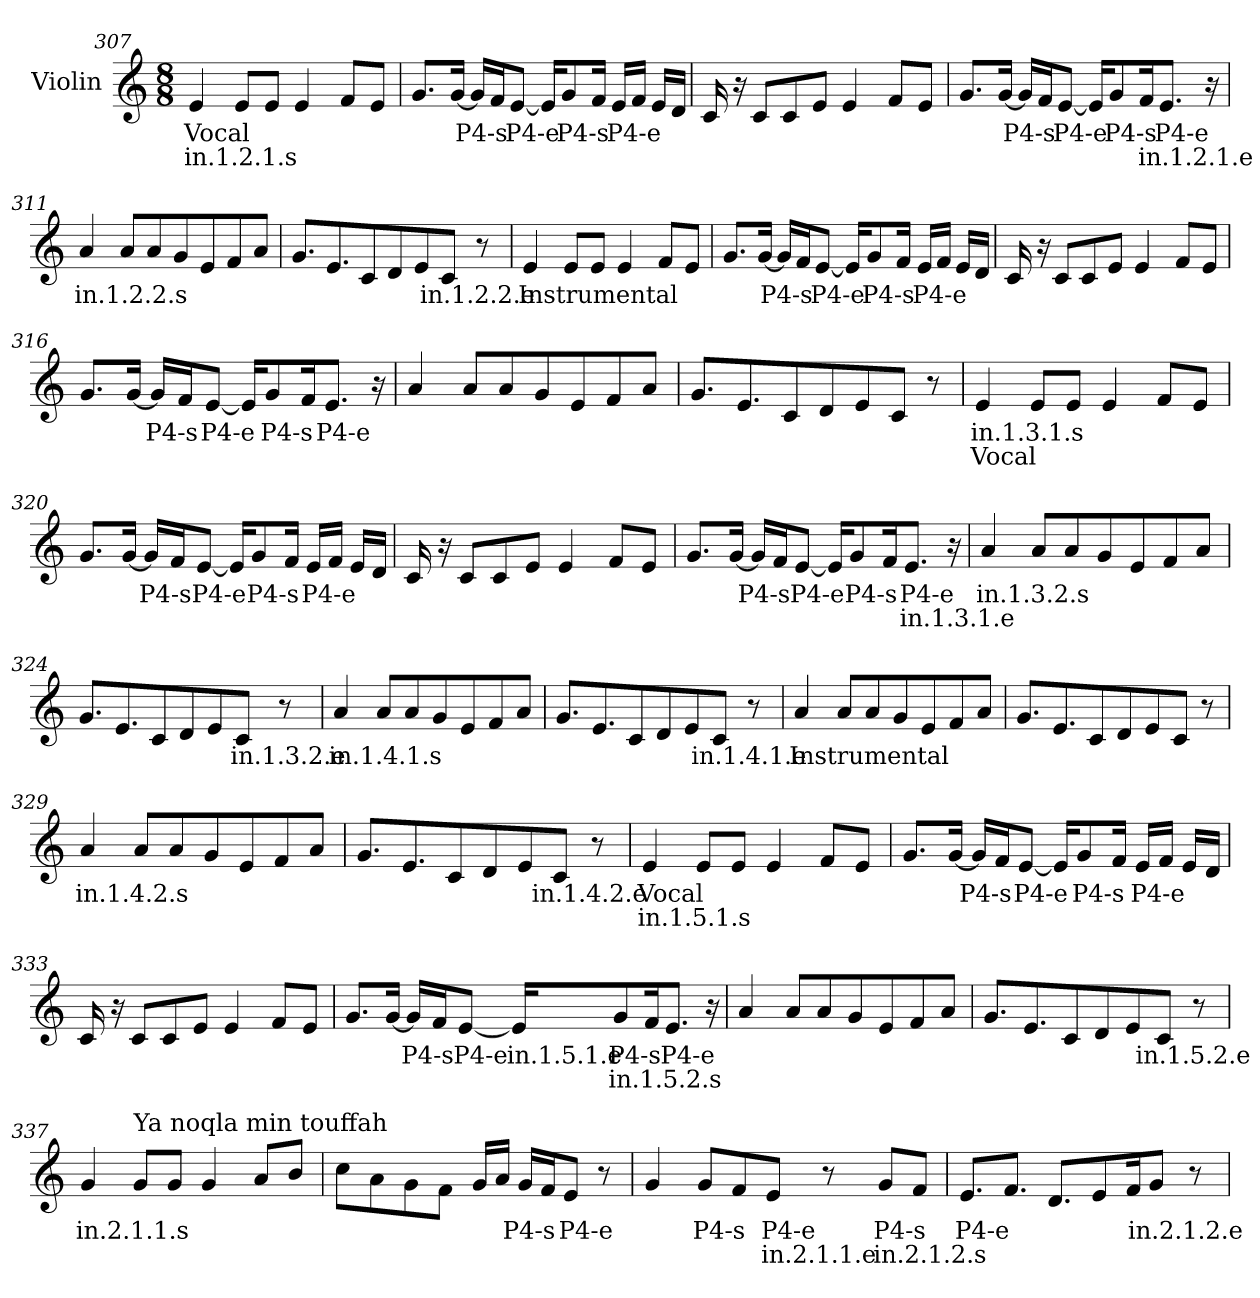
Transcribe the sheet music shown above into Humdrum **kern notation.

**kern	**text	**text
*part1	*part1	*part1
*staff1	*staff1	*staff1
*I"Violin	*	*
!!LO:LB:g=z
*clefG2	*	*
*k[]	*	*
*M8/8	*	*
=307	=307	=307
!	!LO:LY:b	!LO:LY:b
4e/	Vocal	in.1.2.1.s
8e/L	.	.
8e/J	.	.
4e/	.	.
8f/L	.	.
8e/J	.	.
=308	=308	=308
8.g/L	.	.
[16g/Jk	.	.
!	!LO:LY:b	!
16gi/LL]	P4-s	.
16fi/J	.	.
!	!LO:LY:b	!
[8ei/J	P4-e	.
16e/KL]	.	.
!	!LO:LY:b	!
8gi/	P4-s	.
16fi/Jk	.	.
!	!LO:LY:b	!
16ei/LL	P4-e	.
16f/JJ	.	.
16e/LL	.	.
16d/JJ	.	.
=309	=309	=309
16c/	.	.
16r	.	.
8c/L	.	.
8c/	.	.
8e/J	.	.
4e/	.	.
8f/L	.	.
8e/J	.	.
!!LO:LB:g=z
=310	=310	=310
8.g/L	.	.
[16g/Jk	.	.
!	!LO:LY:b	!
16gi/LL]	P4-s	.
16fi/J	.	.
!	!LO:LY:b	!
[8ei/J	P4-e	.
16e/KL]	.	.
!	!LO:LY:b	!
8gi/	P4-s	.
16fi/K	.	.
!	!LO:LY:b	!LO:LY:b
8.ei/J	P4-e	in.1.2.1.e
16r	.	.
=311	=311	=311
!	!LO:LY:b	!
4a/	in.1.2.2.s	.
8a/L	.	.
8a/	.	.
8g/	.	.
8e/	.	.
8f/	.	.
8a/J	.	.
=312	=312	=312
8.g/L	.	.
8.e/	.	.
8c/	.	.
8d/	.	.
8e/	.	.
!	!LO:LY:b	!
8c/J	in.1.2.2.e	.
8r	.	.
!!LO:LB:g=z
=313	=313	=313
!	!LO:LY:b	!
4e/	Instrumental	.
8e/L	.	.
8e/J	.	.
4e/	.	.
8f/L	.	.
8e/J	.	.
=314	=314	=314
8.g/L	.	.
[16g/Jk	.	.
!	!LO:LY:b	!
16gi/LL]	P4-s	.
16fi/J	.	.
!	!LO:LY:b	!
[8ei/J	P4-e	.
16e/KL]	.	.
!	!LO:LY:b	!
8gi/	P4-s	.
16fi/Jk	.	.
!	!LO:LY:b	!
16ei/LL	P4-e	.
16f/JJ	.	.
16e/LL	.	.
16d/JJ	.	.
!!LO:PB:g=z
=315	=315	=315
16c/	.	.
16r	.	.
8c/L	.	.
8c/	.	.
8e/J	.	.
4e/	.	.
8f/L	.	.
8e/J	.	.
=316	=316	=316
8.g/L	.	.
[16g/Jk	.	.
!	!LO:LY:b	!
16gi/LL]	P4-s	.
16fi/J	.	.
!	!LO:LY:b	!
[8ei/J	P4-e	.
16e/KL]	.	.
!	!LO:LY:b	!
8gi/	P4-s	.
16fi/K	.	.
!	!LO:LY:b	!
8.ei/J	P4-e	.
16r	.	.
=317	=317	=317
4a/	.	.
8a/L	.	.
8a/	.	.
8g/	.	.
8e/	.	.
8f/	.	.
8a/J	.	.
=318	=318	=318
8.g/L	.	.
8.e/	.	.
8c/	.	.
8d/	.	.
8e/	.	.
8c/J	.	.
8r	.	.
!!LO:LB:g=z
=319	=319	=319
!	!LO:LY:b	!LO:LY:b
4e/	in.1.3.1.s	Vocal
8e/L	.	.
8e/J	.	.
4e/	.	.
8f/L	.	.
8e/J	.	.
=320	=320	=320
8.g/L	.	.
[16g/Jk	.	.
!	!LO:LY:b	!
16gi/LL]	P4-s	.
16fi/J	.	.
!	!LO:LY:b	!
[8ei/J	P4-e	.
16e/KL]	.	.
!	!LO:LY:b	!
8gi/	P4-s	.
16fi/Jk	.	.
!	!LO:LY:b	!
16ei/LL	P4-e	.
16f/JJ	.	.
16e/LL	.	.
16d/JJ	.	.
=321	=321	=321
16c/	.	.
16r	.	.
8c/L	.	.
8c/	.	.
8e/J	.	.
4e/	.	.
8f/L	.	.
8e/J	.	.
!!LO:LB:g=z
=322	=322	=322
8.g/L	.	.
[16g/Jk	.	.
!	!LO:LY:b	!
16gi/LL]	P4-s	.
16fi/J	.	.
!	!LO:LY:b	!
[8ei/J	P4-e	.
16e/KL]	.	.
!	!LO:LY:b	!
8gi/	P4-s	.
16fi/K	.	.
!	!LO:LY:b	!LO:LY:b
8.ei/J	P4-e	in.1.3.1.e
16r	.	.
=323	=323	=323
!	!LO:LY:b	!
4a/	in.1.3.2.s	.
8a/L	.	.
8a/	.	.
8g/	.	.
8e/	.	.
8f/	.	.
8a/J	.	.
=324	=324	=324
8.g/L	.	.
8.e/	.	.
8c/	.	.
8d/	.	.
8e/	.	.
!	!LO:LY:b	!
8c/J	in.1.3.2.e	.
8r	.	.
!!LO:LB:g=z
=325	=325	=325
!	!LO:LY:b	!
4a/	in.1.4.1.s	.
8a/L	.	.
8a/	.	.
8g/	.	.
8e/	.	.
8f/	.	.
8a/J	.	.
!!LO:LB:g=z
=326	=326	=326
8.g/L	.	.
8.e/	.	.
8c/	.	.
8d/	.	.
8e/	.	.
!	!LO:LY:b	!
8c/J	in.1.4.1.e	.
8r	.	.
=327	=327	=327
!	!LO:LY:b	!
4a/	Instrumental	.
8a/L	.	.
8a/	.	.
8g/	.	.
8e/	.	.
8f/	.	.
8a/J	.	.
=328	=328	=328
8.g/L	.	.
8.e/	.	.
8c/	.	.
8d/	.	.
8e/	.	.
8c/J	.	.
8r	.	.
=329	=329	=329
!	!LO:LY:b	!
4a/	in.1.4.2.s	.
8a/L	.	.
8a/	.	.
8g/	.	.
8e/	.	.
8f/	.	.
8a/J	.	.
!!LO:LB:g=z
=330	=330	=330
8.g/L	.	.
8.e/	.	.
8c/	.	.
8d/	.	.
8e/	.	.
!	!LO:LY:b	!
8c/J	in.1.4.2.e	.
8r	.	.
=331	=331	=331
!	!LO:LY:b	!LO:LY:b
4e/	Vocal	in.1.5.1.s
8e/L	.	.
8e/J	.	.
4e/	.	.
8f/L	.	.
8e/J	.	.
=332	=332	=332
8.g/L	.	.
[16g/Jk	.	.
!	!LO:LY:b	!
16gi/LL]	P4-s	.
16fi/J	.	.
!	!LO:LY:b	!
[8ei/J	P4-e	.
16e/KL]	.	.
!	!LO:LY:b	!
8gi/	P4-s	.
16fi/Jk	.	.
!	!LO:LY:b	!
16ei/LL	P4-e	.
16f/JJ	.	.
16e/LL	.	.
16d/JJ	.	.
!!LO:LB:g=z
=333	=333	=333
16c/	.	.
16r	.	.
8c/L	.	.
8c/	.	.
8e/J	.	.
4e/	.	.
8f/L	.	.
8e/J	.	.
!!LO:LB:g=z
=334	=334	=334
8.g/L	.	.
[16g/Jk	.	.
!	!LO:LY:b	!
16gi/LL]	P4-s	.
16fi/J	.	.
!	!LO:LY:b	!
[8ei/J	P4-e	.
!	!LO:LY:b	!
16e/KL]	in.1.5.1.e	.
!	!LO:LY:b	!LO:LY:b
8gi/	P4-s	in.1.5.2.s
16fi/K	.	.
!	!LO:LY:b	!
8.ei/J	P4-e	.
16r	.	.
=335	=335	=335
4a/	.	.
8a/L	.	.
8a/	.	.
8g/	.	.
8e/	.	.
8f/	.	.
8a/J	.	.
=336	=336	=336
8.g/L	.	.
8.e/	.	.
8c/	.	.
8d/	.	.
8e/	.	.
!	!LO:LY:b	!
8c/J	in.1.5.2.e	.
8r	.	.
!!LO:LB:g=z
=337	=337	=337
!	!LO:LY:b	!
4g/	in.2.1.1.s	.
!LO:TX:a:t=Ya noqla min touffah	!	!
8g/L	.	.
8g/J	.	.
4g/	.	.
8a/L	.	.
8b/J	.	.
!!LO:PB:g=z
=338	=338	=338
8cc\L	.	.
8a\	.	.
8g\	.	.
8f\J	.	.
16g/LL	.	.
16a/JJ	.	.
!	!LO:LY:b	!
16gi/LL	P4-s	.
16fi/J	.	.
!	!LO:LY:b	!
8ei/J	P4-e	.
8r	.	.
=339	=339	=339
4g/	.	.
!	!LO:LY:b	!
8gi/L	P4-s	.
8fi/	.	.
!	!LO:LY:b	!LO:LY:b
8ei/J	P4-e	in.2.1.1.e
8r	.	.
!	!LO:LY:b	!LO:LY:b
8gi/L	P4-s	in.2.1.2.s
8fi/J	.	.
=340	=340	=340
!	!LO:LY:b	!
8.ei/L	P4-e	.
8.f/J	.	.
8.d/L	.	.
8e/	.	.
16f/K	.	.
!	!LO:LY:b	!
8g/J	in.2.1.2.e	.
8r	.	.
=	=	=
*-	*-	*-
